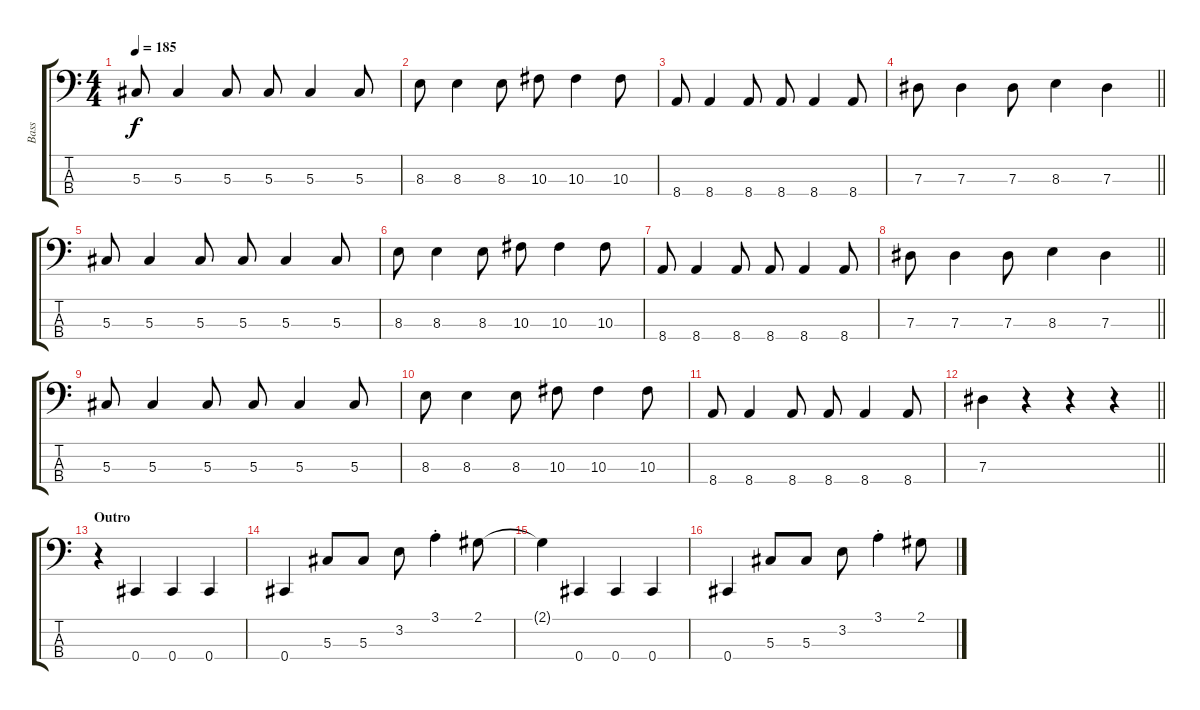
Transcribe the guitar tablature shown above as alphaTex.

\track ("Bass" "Bass") {instrument electricbassfinger}
\staff {score tabs}
\tuning (Gb2 Db2 Ab1 Db1) {hide}
\ts (4 4)
\tempo 185
\clef f4
\ks c
5.3.8{dy f} 5.3.4 5.3.8 5.3.8 5.3.4 5.3.8 |
8.3.8 8.3.4 8.3.8 10.3.8 10.3.4 10.3.8 |
8.4.8 8.4.4 8.4.8 8.4.8 8.4.4 8.4.8 |
\barLineRight lightlight
7.3.8 7.3.4 7.3.8 8.3.4 7.3.4 |
5.3.8 5.3.4 5.3.8 5.3.8 5.3.4 5.3.8 |
8.3.8 8.3.4 8.3.8 10.3.8 10.3.4 10.3.8 |
8.4.8 8.4.4 8.4.8 8.4.8 8.4.4 8.4.8 |
\barLineRight lightlight
7.3.8 7.3.4 7.3.8 8.3.4 7.3.4 |
5.3.8 5.3.4 5.3.8 5.3.8 5.3.4 5.3.8 |
8.3.8 8.3.4 8.3.8 10.3.8 10.3.4 10.3.8 |
8.4.8 8.4.4 8.4.8 8.4.8 8.4.4 8.4.8 |
\barLineRight lightlight
7.3.4 r.4 r.4 r.4 |
\section ("" "Outro")
r.4 0.4.4 0.4.4 0.4.4 |
0.4.4 5.3.8 5.3.8 3.2.8 3.1{st}.4 2.1.8 |
2.1{t}.4 0.4.4 0.4.4 0.4.4 |
0.4.4 5.3.8 5.3.8 3.2.8 3.1{st}.4 2.1.8
